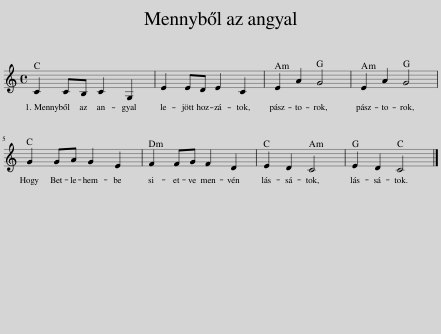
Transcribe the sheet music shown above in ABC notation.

X:1
L:1/8
M:4/4
I:linebreak $
K:C
V:1 treble
V:1
 C2 CB, C2 G,2 | E2 ED E2 C2 | E2 A2 G4 | E2 A2 G4 |$ G2 GA G2 E2 | %5
 F2 FG F2 D2 | E2 D2 C4 | E2 D2 C4 |] %8
